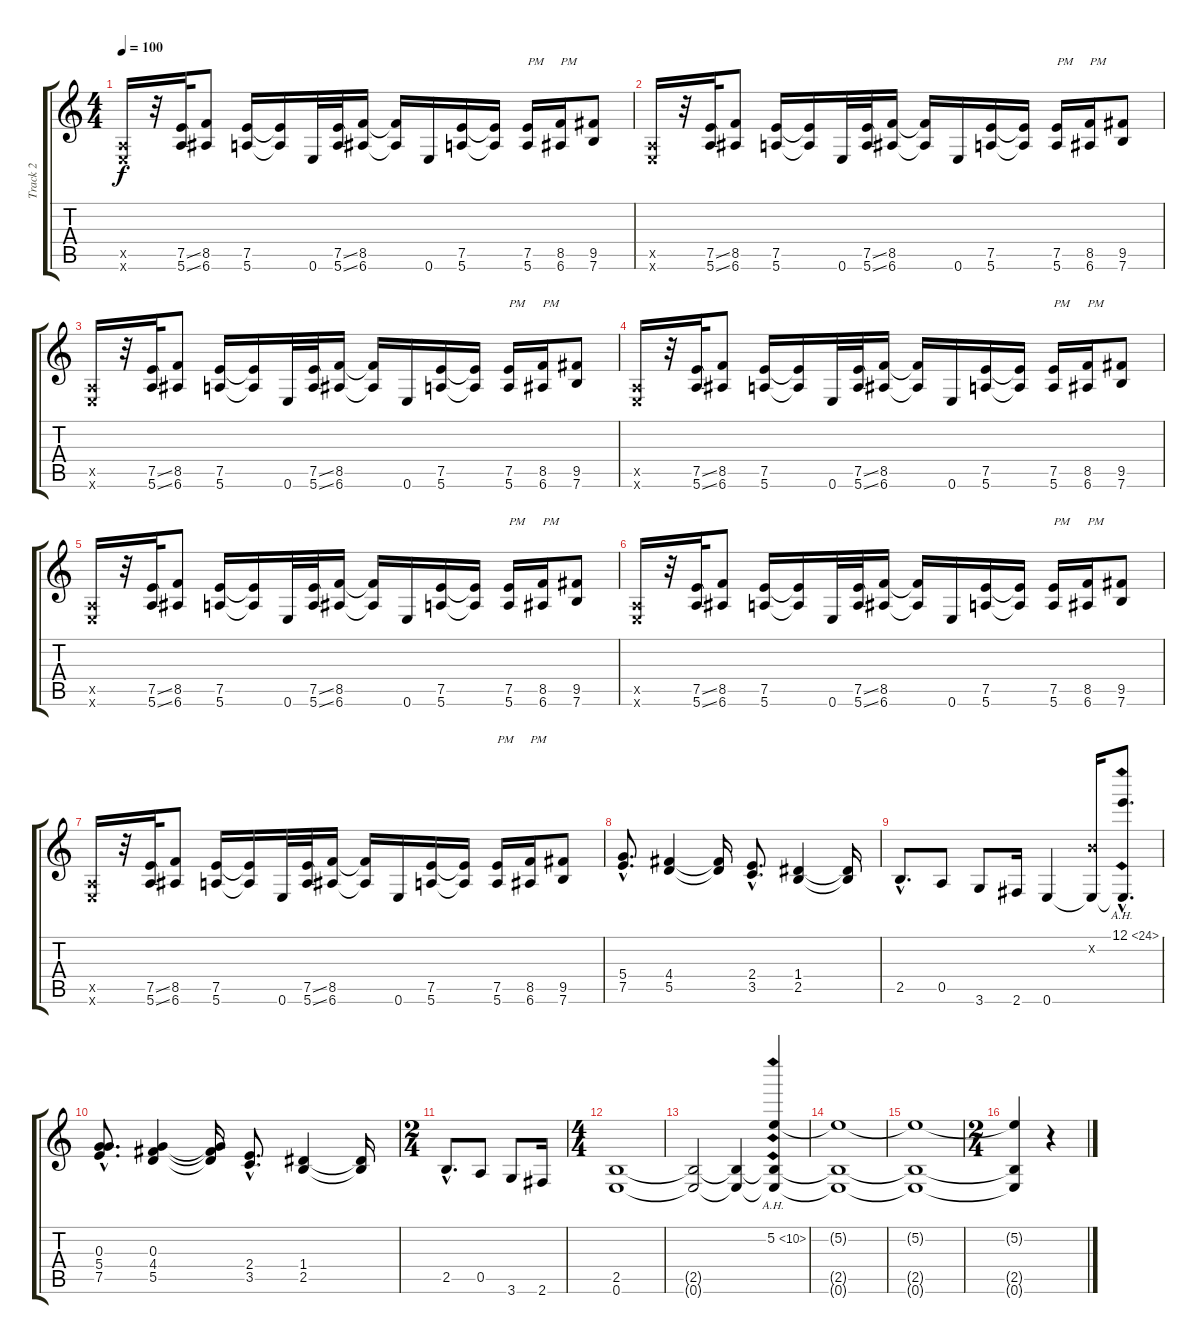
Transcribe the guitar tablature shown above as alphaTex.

\track ("Track 2" "Track 2") {instrument overdrivenguitar}
\staff {score tabs}
\tuning (E4 B3 G3 D3 A2 E2) {hide}
\ts (4 4)
\tempo 100
\clef g2
\ks c
(0.5{x} 0.6{x}).16{dy f} r.32 (7.5{ss} 5.6{ss}).32 (8.5 6.6).8 (7.5 5.6).16 (7.5{t} 5.6{t}).16 0.6.32 (7.5{ss} 5.6{ss}).32 (8.5 6.6).16 (8.5{t} 6.6{t}).16 0.6.16 (7.5 5.6).16 (7.5{t} 5.6{t}).16 (7.5 5.6).16{txt "PM"} (8.5 6.6).16{txt "PM"} (9.5 7.6).8 |
(0.5{x} 0.6{x}).16 r.32 (7.5{ss} 5.6{ss}).32 (8.5 6.6).8 (7.5 5.6).16 (7.5{t} 5.6{t}).16 0.6.32 (7.5{ss} 5.6{ss}).32 (8.5 6.6).16 (8.5{t} 6.6{t}).16 0.6.16 (7.5 5.6).16 (7.5{t} 5.6{t}).16 (7.5 5.6).16{txt "PM"} (8.5 6.6).16{txt "PM"} (9.5 7.6).8 |
(0.5{x} 0.6{x}).16 r.32 (7.5{ss} 5.6{ss}).32 (8.5 6.6).8 (7.5 5.6).16 (7.5{t} 5.6{t}).16 0.6.32 (7.5{ss} 5.6{ss}).32 (8.5 6.6).16 (8.5{t} 6.6{t}).16 0.6.16 (7.5 5.6).16 (7.5{t} 5.6{t}).16 (7.5 5.6).16{txt "PM"} (8.5 6.6).16{txt "PM"} (9.5 7.6).8 |
(0.5{x} 0.6{x}).16 r.32 (7.5{ss} 5.6{ss}).32 (8.5 6.6).8 (7.5 5.6).16 (7.5{t} 5.6{t}).16 0.6.32 (7.5{ss} 5.6{ss}).32 (8.5 6.6).16 (8.5{t} 6.6{t}).16 0.6.16 (7.5 5.6).16 (7.5{t} 5.6{t}).16 (7.5 5.6).16{txt "PM"} (8.5 6.6).16{txt "PM"} (9.5 7.6).8 |
(0.5{x} 0.6{x}).16 r.32 (7.5{ss} 5.6{ss}).32 (8.5 6.6).8 (7.5 5.6).16 (7.5{t} 5.6{t}).16 0.6.32 (7.5{ss} 5.6{ss}).32 (8.5 6.6).16 (8.5{t} 6.6{t}).16 0.6.16 (7.5 5.6).16 (7.5{t} 5.6{t}).16 (7.5 5.6).16{txt "PM"} (8.5 6.6).16{txt "PM"} (9.5 7.6).8 |
(0.5{x} 0.6{x}).16 r.32 (7.5{ss} 5.6{ss}).32 (8.5 6.6).8 (7.5 5.6).16 (7.5{t} 5.6{t}).16 0.6.32 (7.5{ss} 5.6{ss}).32 (8.5 6.6).16 (8.5{t} 6.6{t}).16 0.6.16 (7.5 5.6).16 (7.5{t} 5.6{t}).16 (7.5 5.6).16{txt "PM"} (8.5 6.6).16{txt "PM"} (9.5 7.6).8 |
(0.5{x} 0.6{x}).16 r.32 (7.5{ss} 5.6{ss}).32 (8.5 6.6).8 (7.5 5.6).16 (7.5{t} 5.6{t}).16 0.6.32 (7.5{ss} 5.6{ss}).32 (8.5 6.6).16 (8.5{t} 6.6{t}).16 0.6.16 (7.5 5.6).16 (7.5{t} 5.6{t}).16 (7.5 5.6).16{txt "PM"} (8.5 6.6).16{txt "PM"} (9.5 7.6).8 |
(5.4{hac} 7.5{hac}).8{d} (4.4 5.5).4 (4.4{t} 5.5{t}).16 (2.4{hac} 3.5{hac}).8{d} (1.4 2.5).4 (1.4{t} 2.5{t}).16 |
2.5{hac}.8{d} 0.5.8 3.6.8 2.6.16 0.6.4 (0.2{x} 0.6{t}).16{volume 10} (12.1{ah 12 hac} 0.6{ah 12 hac t}).8{d} |
(0.3{hac} 5.4{hac} 7.5{hac}).8{d volume 16} (0.3 4.4 5.5).4 (0.3{t} 4.4{t} 5.5{t}).16 (2.4{hac} 3.5{hac}).8{d} (1.4 2.5).4 (1.4{t} 2.5{t}).16 |
\ts (2 4)
2.5{hac}.8{d} 0.5.8 3.6.8 2.6.16 |
\ts (4 4)
(2.5 0.6).1 |
(2.5{t} 0.6{t}).2 (2.5{t} 0.6{t}).4 (5.2{ah 5} 2.5{ah 12 t} 0.6{ah 12 t}).4 |
(5.2{t} 2.5{t} 0.6{t}).1 |
(5.2{t} 2.5{t} 0.6{t}).1 |
\ts (2 4)
(5.2{t} 2.5{t} 0.6{t}).4 r.4
